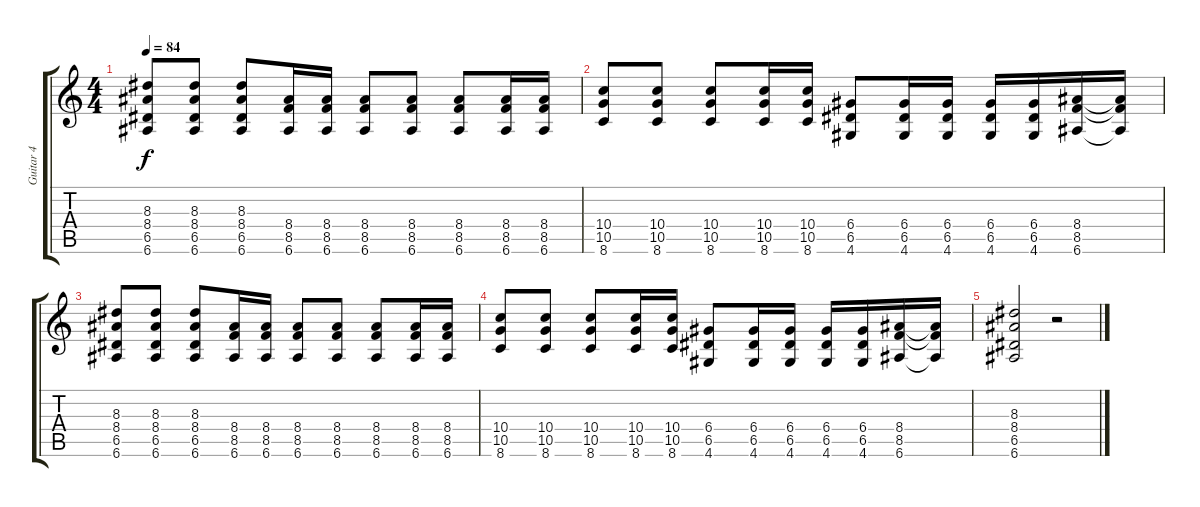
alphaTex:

\track ("Guitar 4" "Guitar 4") {instrument distortionguitar}
\staff {score tabs}
\tuning (E4 B3 G3 D3 A2 E2) {hide}
\ts (4 4)
\tempo 84
\clef g2
\ks c
(8.3 8.4 6.5 6.6).8{dy f} (8.3 8.4 6.5 6.6).8 (8.3 8.4 6.5 6.6).8 (8.4 8.5 6.6).16 (8.4 8.5 6.6).16 (8.4 8.5 6.6).8 (8.4 8.5 6.6).8 (8.4 8.5 6.6).8 (8.4 8.5 6.6).16 (8.4 8.5 6.6).16 |
(10.4 10.5 8.6).8 (10.4 10.5 8.6).8 (10.4 10.5 8.6).8 (10.4 10.5 8.6).16 (10.4 10.5 8.6).16 (6.4 6.5 4.6).8 (6.4 6.5 4.6).16 (6.4 6.5 4.6).16 (6.4 6.5 4.6).16 (6.4 6.5 4.6).16 (8.4 8.5 6.6).16 (8.4{t} 8.5{t} 6.6{t}).16 |
(8.3 8.4 6.5 6.6).8 (8.3 8.4 6.5 6.6).8 (8.3 8.4 6.5 6.6).8 (8.4 8.5 6.6).16 (8.4 8.5 6.6).16 (8.4 8.5 6.6).8 (8.4 8.5 6.6).8 (8.4 8.5 6.6).8 (8.4 8.5 6.6).16 (8.4 8.5 6.6).16 |
(10.4 10.5 8.6).8 (10.4 10.5 8.6).8 (10.4 10.5 8.6).8 (10.4 10.5 8.6).16 (10.4 10.5 8.6).16 (6.4 6.5 4.6).8 (6.4 6.5 4.6).16 (6.4 6.5 4.6).16 (6.4 6.5 4.6).16 (6.4 6.5 4.6).16 (8.4 8.5 6.6).16 (8.4{t} 8.5{t} 6.6{t}).16 |
(8.3 8.4 6.5 6.6).2 r.2
